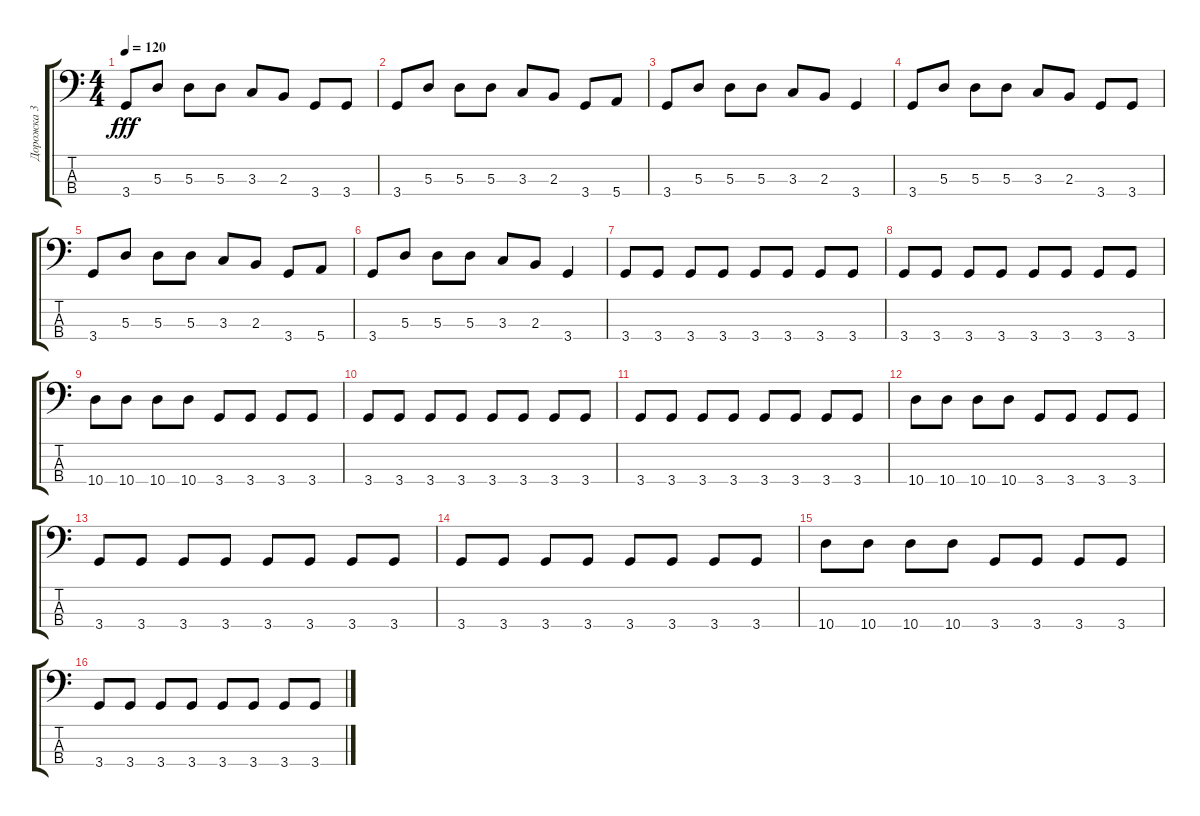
\track ("Дорожка 3" "Дорожка 3") {instrument acousticguitarsteel}
\staff {score tabs}
\tuning (G2 D2 A1 E1) {hide}
\ts (4 4)
\tempo 120
\clef f4
\ks c
3.4.8{dy fff} 5.3.8 5.3.8 5.3.8 3.3.8 2.3.8 3.4.8 3.4.8 |
3.4.8 5.3.8 5.3.8 5.3.8 3.3.8 2.3.8 3.4.8 5.4.8 |
3.4.8 5.3.8 5.3.8 5.3.8 3.3.8 2.3.8 3.4.4 |
3.4.8 5.3.8 5.3.8 5.3.8 3.3.8 2.3.8 3.4.8 3.4.8 |
3.4.8 5.3.8 5.3.8 5.3.8 3.3.8 2.3.8 3.4.8 5.4.8 |
3.4.8 5.3.8 5.3.8 5.3.8 3.3.8 2.3.8 3.4.4 |
3.4.8 3.4.8 3.4.8 3.4.8 3.4.8 3.4.8 3.4.8 3.4.8 |
3.4.8 3.4.8 3.4.8 3.4.8 3.4.8 3.4.8 3.4.8 3.4.8 |
10.4.8 10.4.8 10.4.8 10.4.8 3.4.8 3.4.8 3.4.8 3.4.8 |
3.4.8 3.4.8 3.4.8 3.4.8 3.4.8 3.4.8 3.4.8 3.4.8 |
3.4.8 3.4.8 3.4.8 3.4.8 3.4.8 3.4.8 3.4.8 3.4.8 |
10.4.8 10.4.8 10.4.8 10.4.8 3.4.8 3.4.8 3.4.8 3.4.8 |
3.4.8 3.4.8 3.4.8 3.4.8 3.4.8 3.4.8 3.4.8 3.4.8 |
3.4.8 3.4.8 3.4.8 3.4.8 3.4.8 3.4.8 3.4.8 3.4.8 |
10.4.8 10.4.8 10.4.8 10.4.8 3.4.8 3.4.8 3.4.8 3.4.8 |
3.4.8 3.4.8 3.4.8 3.4.8 3.4.8 3.4.8 3.4.8 3.4.8
